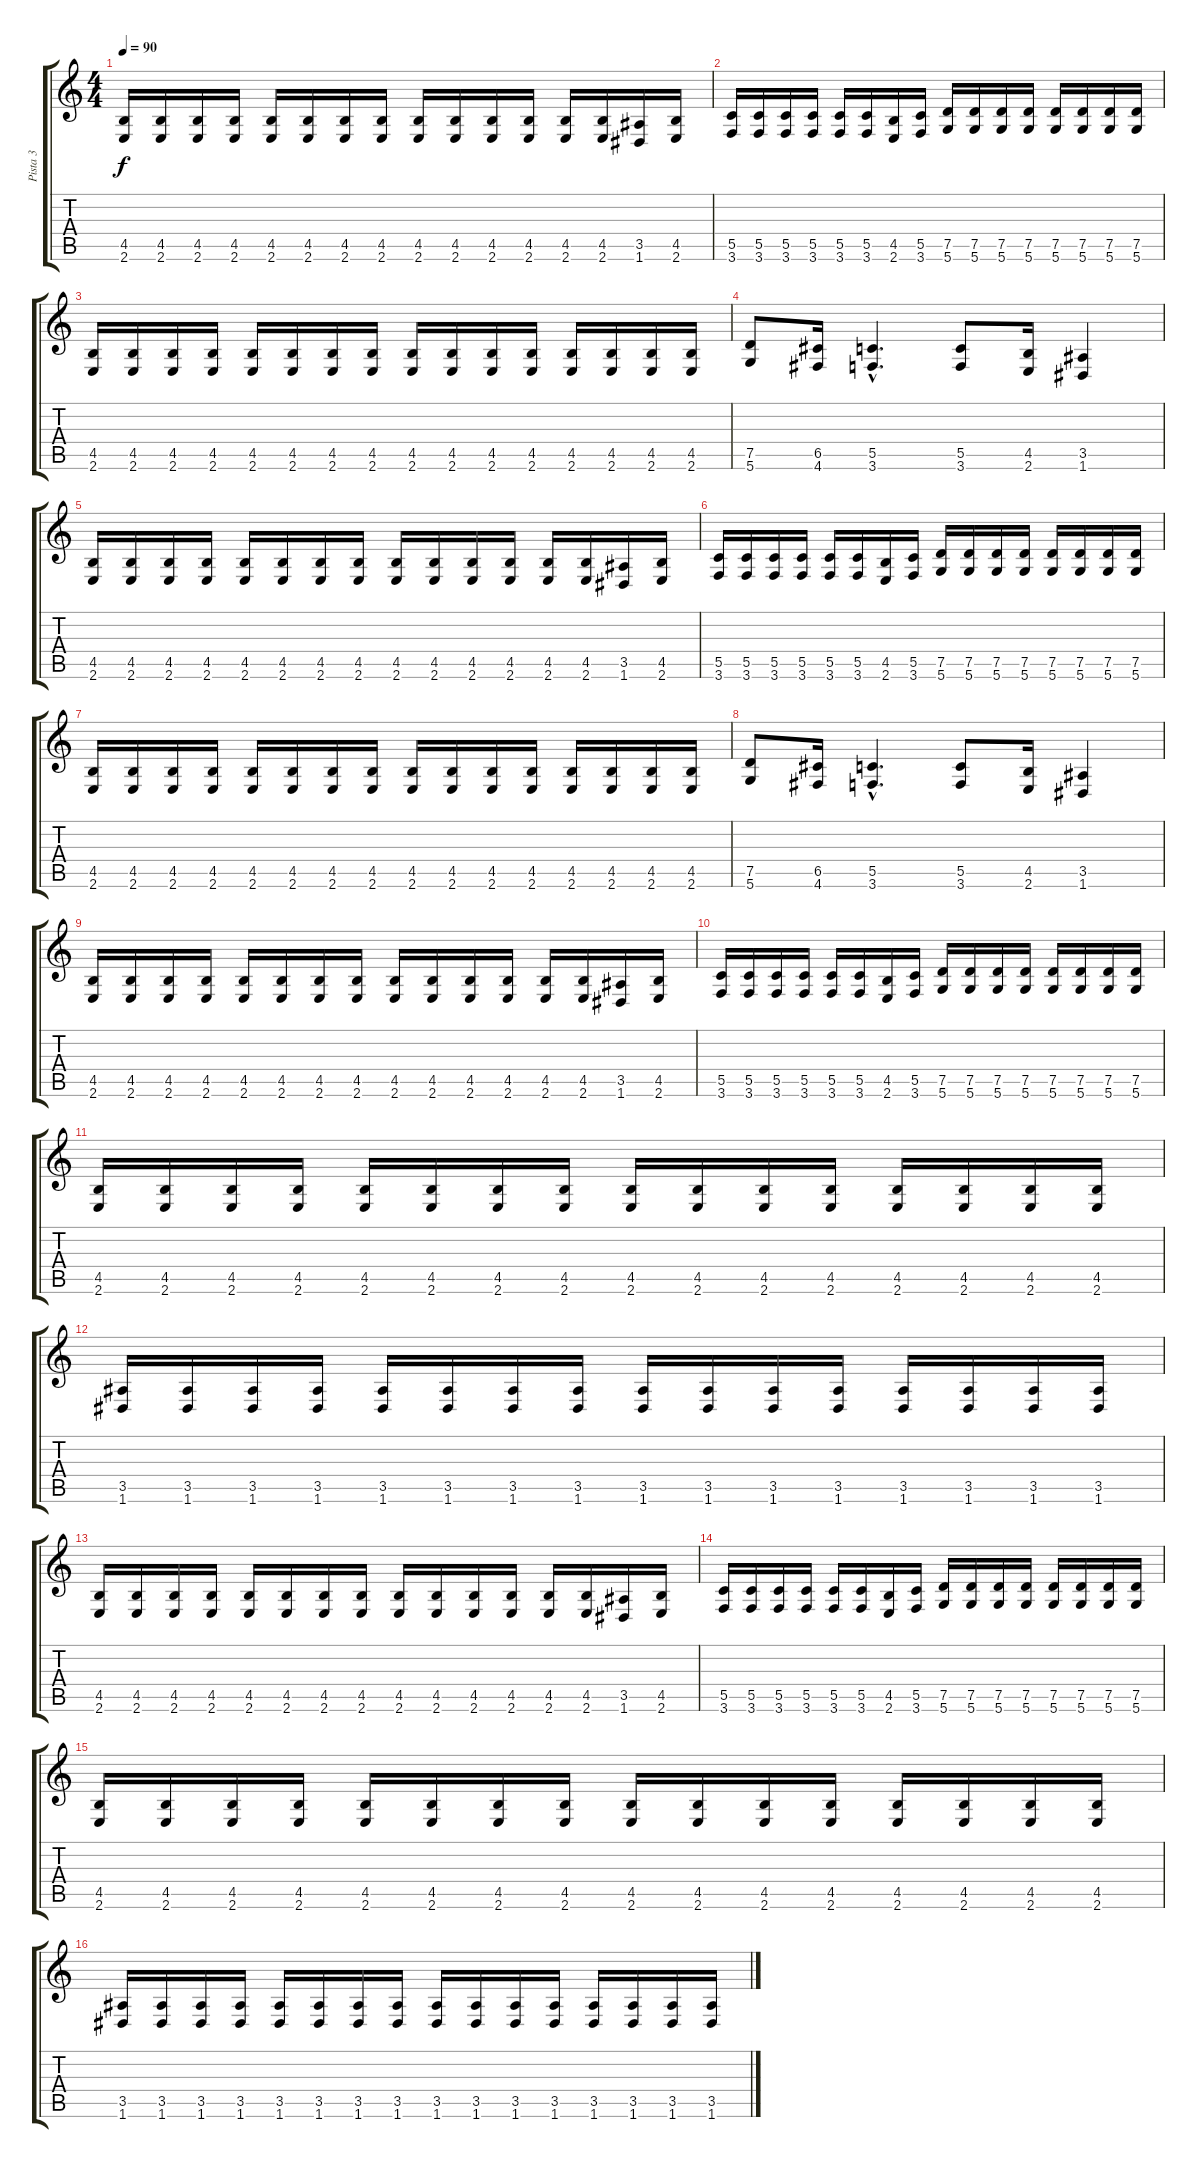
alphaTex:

\track ("Pista 3" "Pista 3") {instrument distortionguitar}
\staff {score tabs}
\tuning (D4 A3 F3 C3 G2 D2) {hide}
\ts (4 4)
\tempo 90
\clef g2
\ks c
(4.5 2.6).16{dy f} (4.5 2.6).16 (4.5 2.6).16 (4.5 2.6).16 (4.5 2.6).16 (4.5 2.6).16 (4.5 2.6).16 (4.5 2.6).16 (4.5 2.6).16 (4.5 2.6).16 (4.5 2.6).16 (4.5 2.6).16 (4.5 2.6).16 (4.5 2.6).16 (3.5 1.6).16 (4.5 2.6).16 |
(5.5 3.6).16 (5.5 3.6).16 (5.5 3.6).16 (5.5 3.6).16 (5.5 3.6).16 (5.5 3.6).16 (4.5 2.6).16 (5.5 3.6).16 (7.5 5.6).16 (7.5 5.6).16 (7.5 5.6).16 (7.5 5.6).16 (7.5 5.6).16 (7.5 5.6).16 (7.5 5.6).16 (7.5 5.6).16 |
(4.5 2.6).16 (4.5 2.6).16 (4.5 2.6).16 (4.5 2.6).16 (4.5 2.6).16 (4.5 2.6).16 (4.5 2.6).16 (4.5 2.6).16 (4.5 2.6).16 (4.5 2.6).16 (4.5 2.6).16 (4.5 2.6).16 (4.5 2.6).16 (4.5 2.6).16 (4.5 2.6).16 (4.5 2.6).16 |
(7.5 5.6).8 (6.5 4.6).16 (5.5{hac} 3.6{hac}).4{d} (5.5 3.6).8 (4.5 2.6).16 (3.5 1.6).4 |
(4.5 2.6).16 (4.5 2.6).16 (4.5 2.6).16 (4.5 2.6).16 (4.5 2.6).16 (4.5 2.6).16 (4.5 2.6).16 (4.5 2.6).16 (4.5 2.6).16 (4.5 2.6).16 (4.5 2.6).16 (4.5 2.6).16 (4.5 2.6).16 (4.5 2.6).16 (3.5 1.6).16 (4.5 2.6).16 |
(5.5 3.6).16 (5.5 3.6).16 (5.5 3.6).16 (5.5 3.6).16 (5.5 3.6).16 (5.5 3.6).16 (4.5 2.6).16 (5.5 3.6).16 (7.5 5.6).16 (7.5 5.6).16 (7.5 5.6).16 (7.5 5.6).16 (7.5 5.6).16 (7.5 5.6).16 (7.5 5.6).16 (7.5 5.6).16 |
(4.5 2.6).16 (4.5 2.6).16 (4.5 2.6).16 (4.5 2.6).16 (4.5 2.6).16 (4.5 2.6).16 (4.5 2.6).16 (4.5 2.6).16 (4.5 2.6).16 (4.5 2.6).16 (4.5 2.6).16 (4.5 2.6).16 (4.5 2.6).16 (4.5 2.6).16 (4.5 2.6).16 (4.5 2.6).16 |
(7.5 5.6).8 (6.5 4.6).16 (5.5{hac} 3.6{hac}).4{d} (5.5 3.6).8 (4.5 2.6).16 (3.5 1.6).4 |
(4.5 2.6).16 (4.5 2.6).16 (4.5 2.6).16 (4.5 2.6).16 (4.5 2.6).16 (4.5 2.6).16 (4.5 2.6).16 (4.5 2.6).16 (4.5 2.6).16 (4.5 2.6).16 (4.5 2.6).16 (4.5 2.6).16 (4.5 2.6).16 (4.5 2.6).16 (3.5 1.6).16 (4.5 2.6).16 |
(5.5 3.6).16 (5.5 3.6).16 (5.5 3.6).16 (5.5 3.6).16 (5.5 3.6).16 (5.5 3.6).16 (4.5 2.6).16 (5.5 3.6).16 (7.5 5.6).16 (7.5 5.6).16 (7.5 5.6).16 (7.5 5.6).16 (7.5 5.6).16 (7.5 5.6).16 (7.5 5.6).16 (7.5 5.6).16 |
(4.5 2.6).16 (4.5 2.6).16 (4.5 2.6).16 (4.5 2.6).16 (4.5 2.6).16 (4.5 2.6).16 (4.5 2.6).16 (4.5 2.6).16 (4.5 2.6).16 (4.5 2.6).16 (4.5 2.6).16 (4.5 2.6).16 (4.5 2.6).16 (4.5 2.6).16 (4.5 2.6).16 (4.5 2.6).16 |
(3.5 1.6).16 (3.5 1.6).16 (3.5 1.6).16 (3.5 1.6).16 (3.5 1.6).16 (3.5 1.6).16 (3.5 1.6).16 (3.5 1.6).16 (3.5 1.6).16 (3.5 1.6).16 (3.5 1.6).16 (3.5 1.6).16 (3.5 1.6).16 (3.5 1.6).16 (3.5 1.6).16 (3.5 1.6).16 |
(4.5 2.6).16 (4.5 2.6).16 (4.5 2.6).16 (4.5 2.6).16 (4.5 2.6).16 (4.5 2.6).16 (4.5 2.6).16 (4.5 2.6).16 (4.5 2.6).16 (4.5 2.6).16 (4.5 2.6).16 (4.5 2.6).16 (4.5 2.6).16 (4.5 2.6).16 (3.5 1.6).16 (4.5 2.6).16 |
(5.5 3.6).16 (5.5 3.6).16 (5.5 3.6).16 (5.5 3.6).16 (5.5 3.6).16 (5.5 3.6).16 (4.5 2.6).16 (5.5 3.6).16 (7.5 5.6).16 (7.5 5.6).16 (7.5 5.6).16 (7.5 5.6).16 (7.5 5.6).16 (7.5 5.6).16 (7.5 5.6).16 (7.5 5.6).16 |
(4.5 2.6).16 (4.5 2.6).16 (4.5 2.6).16 (4.5 2.6).16 (4.5 2.6).16 (4.5 2.6).16 (4.5 2.6).16 (4.5 2.6).16 (4.5 2.6).16 (4.5 2.6).16 (4.5 2.6).16 (4.5 2.6).16 (4.5 2.6).16 (4.5 2.6).16 (4.5 2.6).16 (4.5 2.6).16 |
(3.5 1.6).16 (3.5 1.6).16 (3.5 1.6).16 (3.5 1.6).16 (3.5 1.6).16 (3.5 1.6).16 (3.5 1.6).16 (3.5 1.6).16 (3.5 1.6).16 (3.5 1.6).16 (3.5 1.6).16 (3.5 1.6).16 (3.5 1.6).16 (3.5 1.6).16 (3.5 1.6).16 (3.5 1.6).16
